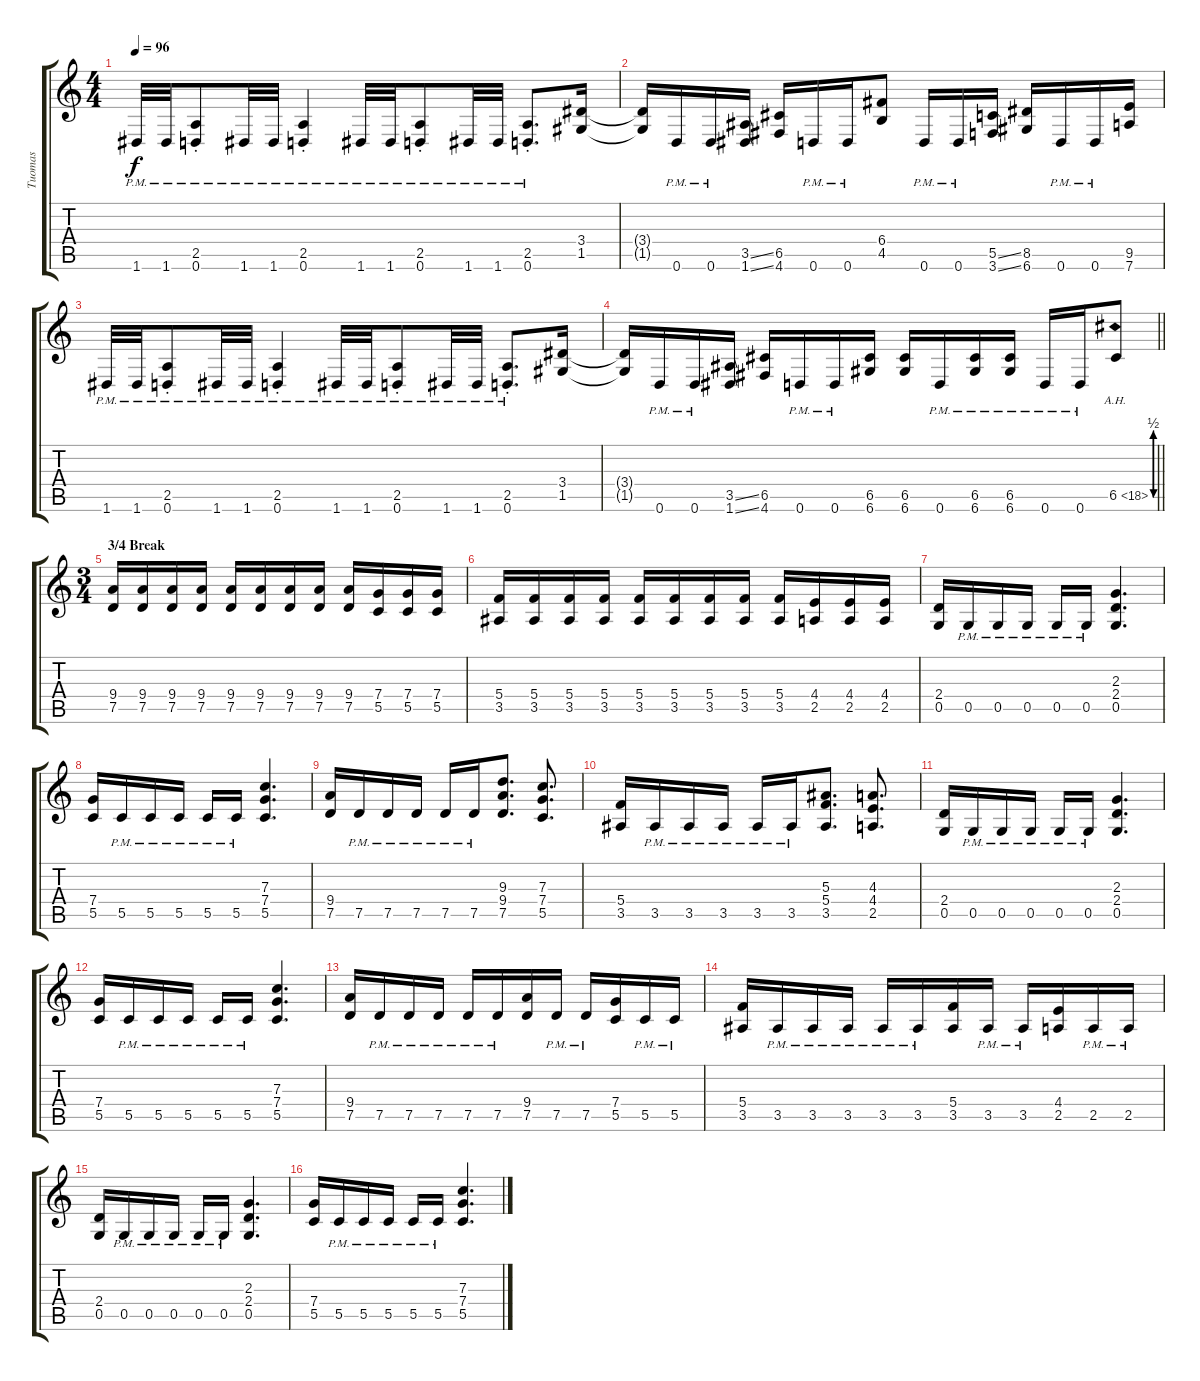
\track ("Tuomas" "Tuomas") {instrument distortionguitar}
\staff {score tabs}
\tuning (D4 A3 F3 C3 G2 D2) {hide}
\ts (4 4)
\tempo 96
\clef g2
\ks c
1.6{pm}.32{dy f} 1.6{pm}.32 (2.5{pm st} 0.6{pm st}).8 1.6{pm}.32 1.6{pm}.32 (2.5{pm st} 0.6{pm st}).4 1.6{pm}.32 1.6{pm}.32 (2.5{pm st} 0.6{pm st}).8 1.6{pm}.32 1.6{pm}.32 (2.5{pm st} 0.6{pm st}).8{d} (3.4 1.5).16 |
(3.4{t} 1.5{t}).16 0.6{pm}.16 0.6{pm}.16 (3.5{ss} 1.6{ss}).16 (6.5 4.6).16 0.6{pm}.16 0.6{pm}.16 (6.4 4.5).8 0.6{pm}.16 0.6{pm}.16 (5.5{ss} 3.6{ss}).16 (8.5 6.6).16 0.6{pm}.16 0.6{pm}.16 (9.5 7.6).16 |
1.6{pm}.32 1.6{pm}.32 (2.5{pm st} 0.6{pm st}).8 1.6{pm}.32 1.6{pm}.32 (2.5{pm st} 0.6{pm st}).4 1.6{pm}.32 1.6{pm}.32 (2.5{pm st} 0.6{pm st}).8 1.6{pm}.32 1.6{pm}.32 (2.5{pm st} 0.6{pm st}).8{d} (3.4 1.5).16 |
\barLineRight lightlight
(3.4{t} 1.5{t}).16 0.6{pm}.16 0.6{pm}.16 (3.5{ss} 1.6{ss}).16 (6.5 4.6).16 0.6{pm}.16 0.6{pm}.16 (6.5 6.6).16 (6.5 6.6).16 0.6{pm}.16 (6.5{pm} 6.6{pm}).16 (6.5{pm} 6.6{pm}).16 0.6{pm}.16 0.6{pm}.16 6.5{be (custom 0 0 20 2 38 2 45 0 60 0) ah 12}.8 |
\ts (3 4)
\section ("" "3/4 Break")
(9.4 7.5).16 (9.4 7.5).16 (9.4 7.5).16 (9.4 7.5).16 (9.4 7.5).16 (9.4 7.5).16 (9.4 7.5).16 (9.4 7.5).16 (9.4 7.5).16 (7.4 5.5).16 (7.4 5.5).16 (7.4 5.5).16 |
(5.4 3.5).16 (5.4 3.5).16 (5.4 3.5).16 (5.4 3.5).16 (5.4 3.5).16 (5.4 3.5).16 (5.4 3.5).16 (5.4 3.5).16 (5.4 3.5).16 (4.4 2.5).16 (4.4 2.5).16 (4.4 2.5).16 |
(2.4 0.5).16 0.5{pm}.16 0.5{pm}.16 0.5{pm}.16 0.5{pm}.16 0.5{pm}.16 (2.3 2.4 0.5).4{d} |
(7.4 5.5).16 5.5{pm}.16 5.5{pm}.16 5.5{pm}.16 5.5{pm}.16 5.5{pm}.16 (7.3 7.4 5.5).4{d} |
(9.4 7.5).16 7.5{pm}.16 7.5{pm}.16 7.5{pm}.16 7.5{pm}.16 7.5{pm}.16 (9.3 9.4 7.5).8{d} (7.3 7.4 5.5).8{d} |
(5.4 3.5).16 3.5{pm}.16 3.5{pm}.16 3.5{pm}.16 3.5{pm}.16 3.5{pm}.16 (5.3 5.4 3.5).8{d} (4.3 4.4 2.5).8{d} |
(2.4 0.5).16 0.5{pm}.16 0.5{pm}.16 0.5{pm}.16 0.5{pm}.16 0.5{pm}.16 (2.3 2.4 0.5).4{d} |
(7.4 5.5).16 5.5{pm}.16 5.5{pm}.16 5.5{pm}.16 5.5{pm}.16 5.5{pm}.16 (7.3 7.4 5.5).4{d} |
(9.4 7.5).16 7.5{pm}.16 7.5{pm}.16 7.5{pm}.16 7.5{pm}.16 7.5{pm}.16 (9.4 7.5).16 7.5{pm}.16 7.5{pm}.16 (7.4 5.5).16 5.5{pm}.16 5.5{pm}.16 |
(5.4 3.5).16 3.5{pm}.16 3.5{pm}.16 3.5{pm}.16 3.5{pm}.16 3.5{pm}.16 (5.4 3.5).16 3.5{pm}.16 3.5{pm}.16 (4.4 2.5).16 2.5{pm}.16 2.5{pm}.16 |
(2.4 0.5).16 0.5{pm}.16 0.5{pm}.16 0.5{pm}.16 0.5{pm}.16 0.5{pm}.16 (2.3 2.4 0.5).4{d} |
(7.4 5.5).16 5.5{pm}.16 5.5{pm}.16 5.5{pm}.16 5.5{pm}.16 5.5{pm}.16 (7.3 7.4 5.5).4{d}
